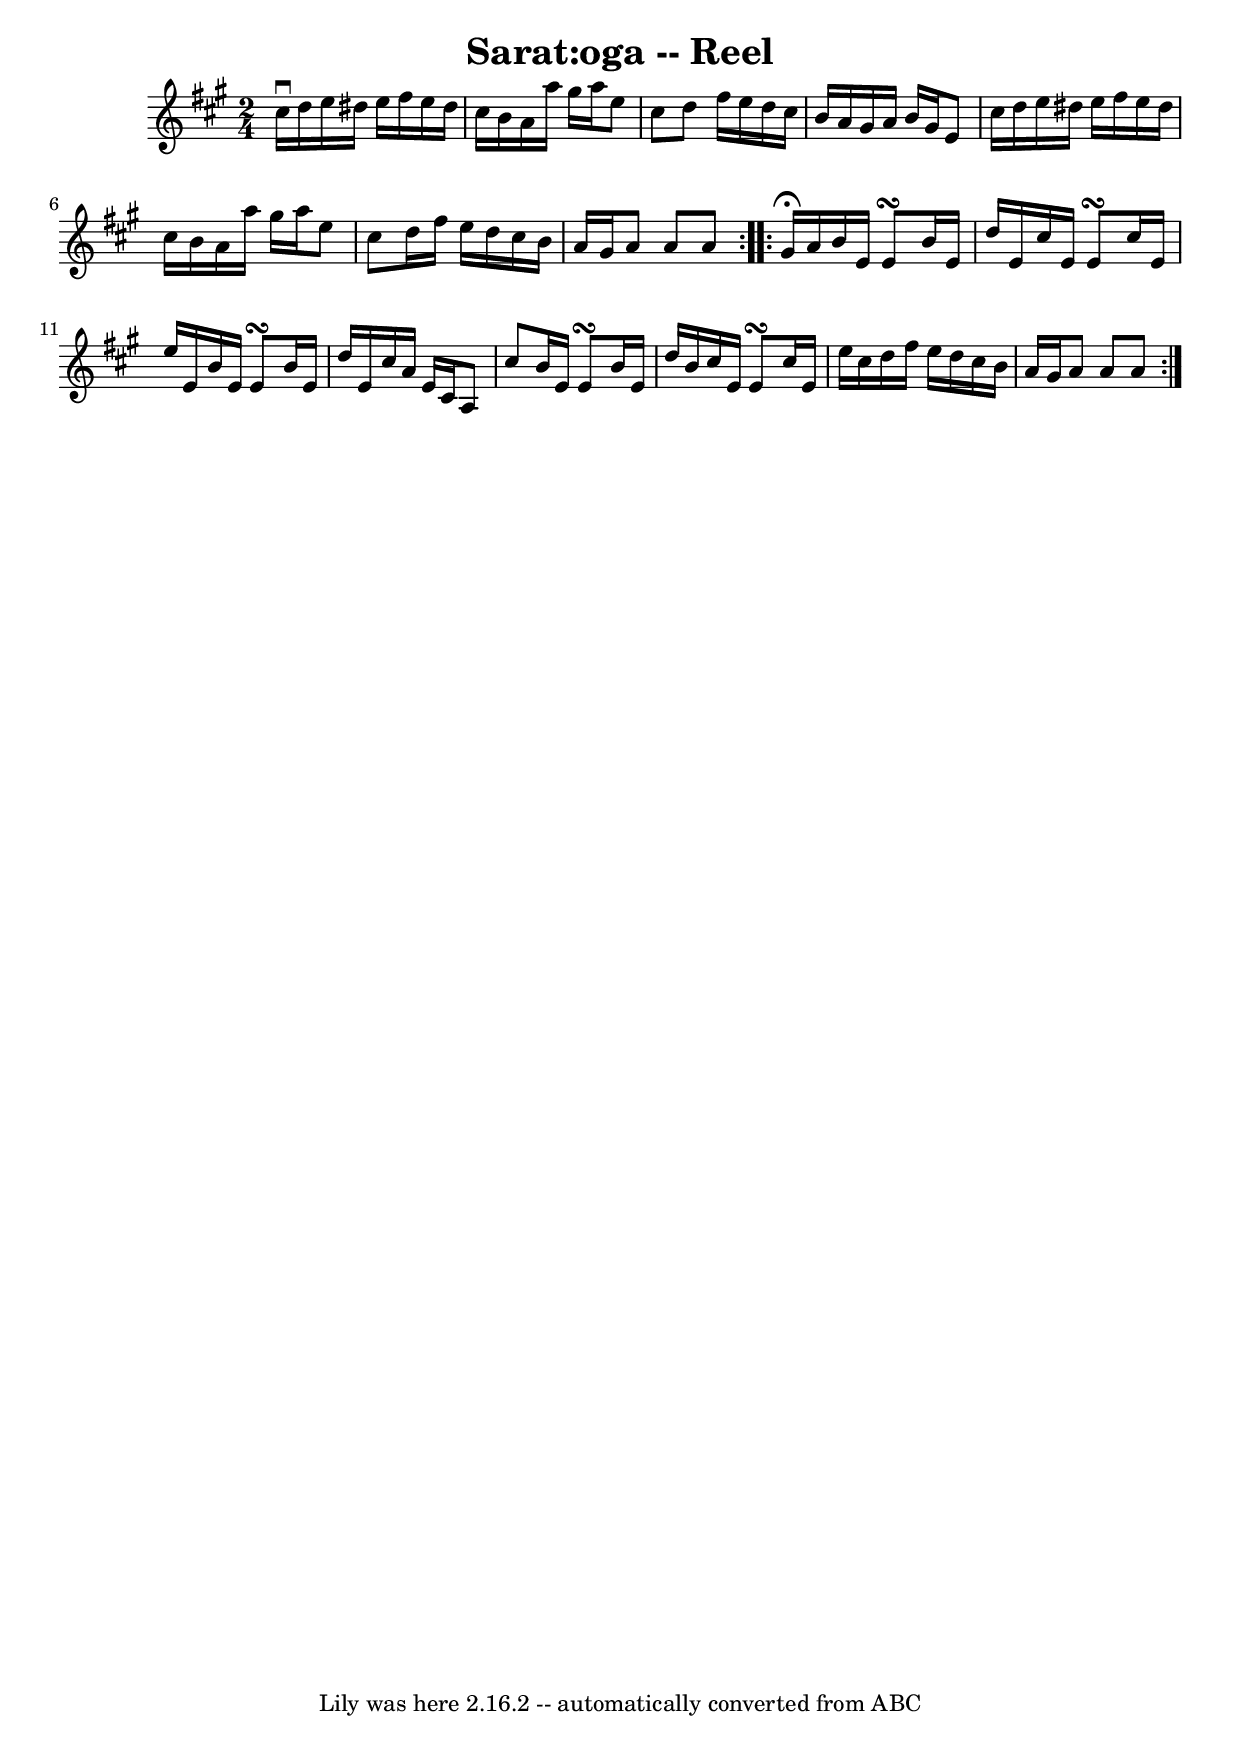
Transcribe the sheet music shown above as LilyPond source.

\version "2.16.2"
\include "Mammoth.ily"
\header {
  %% book = "Ryan's Mammoth Collection"
  crossRefNumber = "1"
  footnotes = ""
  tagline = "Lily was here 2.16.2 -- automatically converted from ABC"
  title = "Sarat:oga -- Reel"

}
voicedefault =  {



  \repeat volta 2 {

    \time 2/4 
    \key a \major
    cis''16^\downbow d''16  |
    e''16    
    dis''16 e''16 fis''16 e''16 dis''16 cis''16 b'16  |
    
    a'16 a''16 gis''16 a''16 e''8 cis''8  |
    d''8 fis''16 
    e''16 d''16 cis''16 b'16 a'16  |
    gis'16 a'16 b'16 
    gis'16 e'8 cis''16 d''16  |
    e''16 dis''16 e''16    
    fis''16 e''16 dis''16 cis''16 b'16  |
    a'16 a''16    
    gis''16 a''16 e''8 cis''8  |
    d''16 fis''16 e''16    
    d''16 cis''16 b'16 a'16 gis'16  |
    a'8 a'8 a'8    

  } 
  \repeat volta 2 {
    gis'16^\fermata a'16  |
    b'16 e'16 e'8 
    \turn b'16 e'16 d''16 e'16  |
    cis''16 e'16 e'8\turn   
    cis''16 e'16 e''16 e'16  |
    b'16 e'16 e'8\turn b'16  
    e'16 d''16 e'16  |
    cis''16 a'16 e'16 cis'16 a8    
    cis''8  |
    b'16 e'16 e'8\turn b'16 e'16 d''16 b'16  
    |
    cis''16 e'16 e'8\turn cis''16 e'16 e''16 cis''16  
    |
    d''16 fis''16 e''16 d''16 cis''16 b'16 a'16    
    gis'16  |
    a'8 a'8 a'8  
  }   

}

\score{
  <<

    \context Staff="default"
    {
      \voicedefault 
      
    }

  >>
  \layout {
    
  }
  \midi {
  }

}
